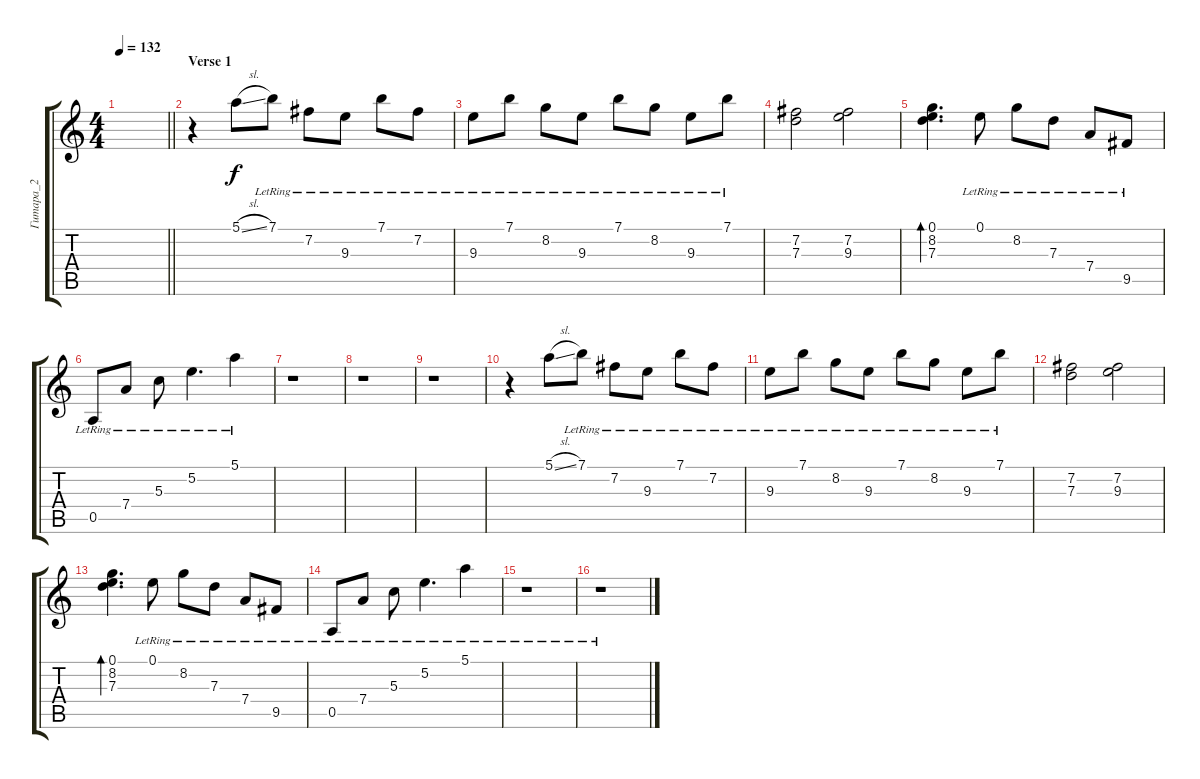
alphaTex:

\track ("Гитара_2" "Гитара_2") {instrument acousticguitarnylon}
\staff {score tabs}
\tuning (E4 B3 G3 D3 A2 E2) {hide}
\ts (4 4)
\tempo 132
\clef g2
\barLineRight lightlight
\ks c
|
\section ("" "Verse 1")
r.4 5.1{sl}.8 7.1{lr}.8 7.2{lr}.8 9.3{lr}.8 7.1{lr}.8 7.2{lr}.8 |
9.3{lr}.8 7.1{lr}.8 8.2{lr}.8 9.3{lr}.8 7.1{lr}.8 8.2{lr}.8 9.3{lr}.8 7.1{lr}.8 |
(7.2 7.3).2 (7.2 9.3).2 |
(0.1 8.2 7.3).4{d bd 480} 0.1{lr}.8 8.2{lr}.8 7.3{lr}.8 7.4{lr}.8 9.5{lr}.8 |
0.5{lr}.8 7.4{lr}.8 5.3{lr}.8 5.2{lr}.4{d} 5.1{lr}.4 |
r.1 |
r.1 |
r.1 |
r.4 5.1{sl}.8 7.1{lr}.8 7.2{lr}.8 9.3{lr}.8 7.1{lr}.8 7.2{lr}.8 |
9.3{lr}.8 7.1{lr}.8 8.2{lr}.8 9.3{lr}.8 7.1{lr}.8 8.2{lr}.8 9.3{lr}.8 7.1{lr}.8 |
(7.2 7.3).2 (7.2 9.3).2 |
(0.1 8.2 7.3).4{d bd 480} 0.1{lr}.8 8.2{lr}.8 7.3{lr}.8 7.4{lr}.8 9.5{lr}.8 |
0.5{lr}.8 7.4{lr}.8 5.3{lr}.8 5.2{lr}.4{d} 5.1{lr}.4 |
r.1 |
r.1{instrument distortionguitar}
